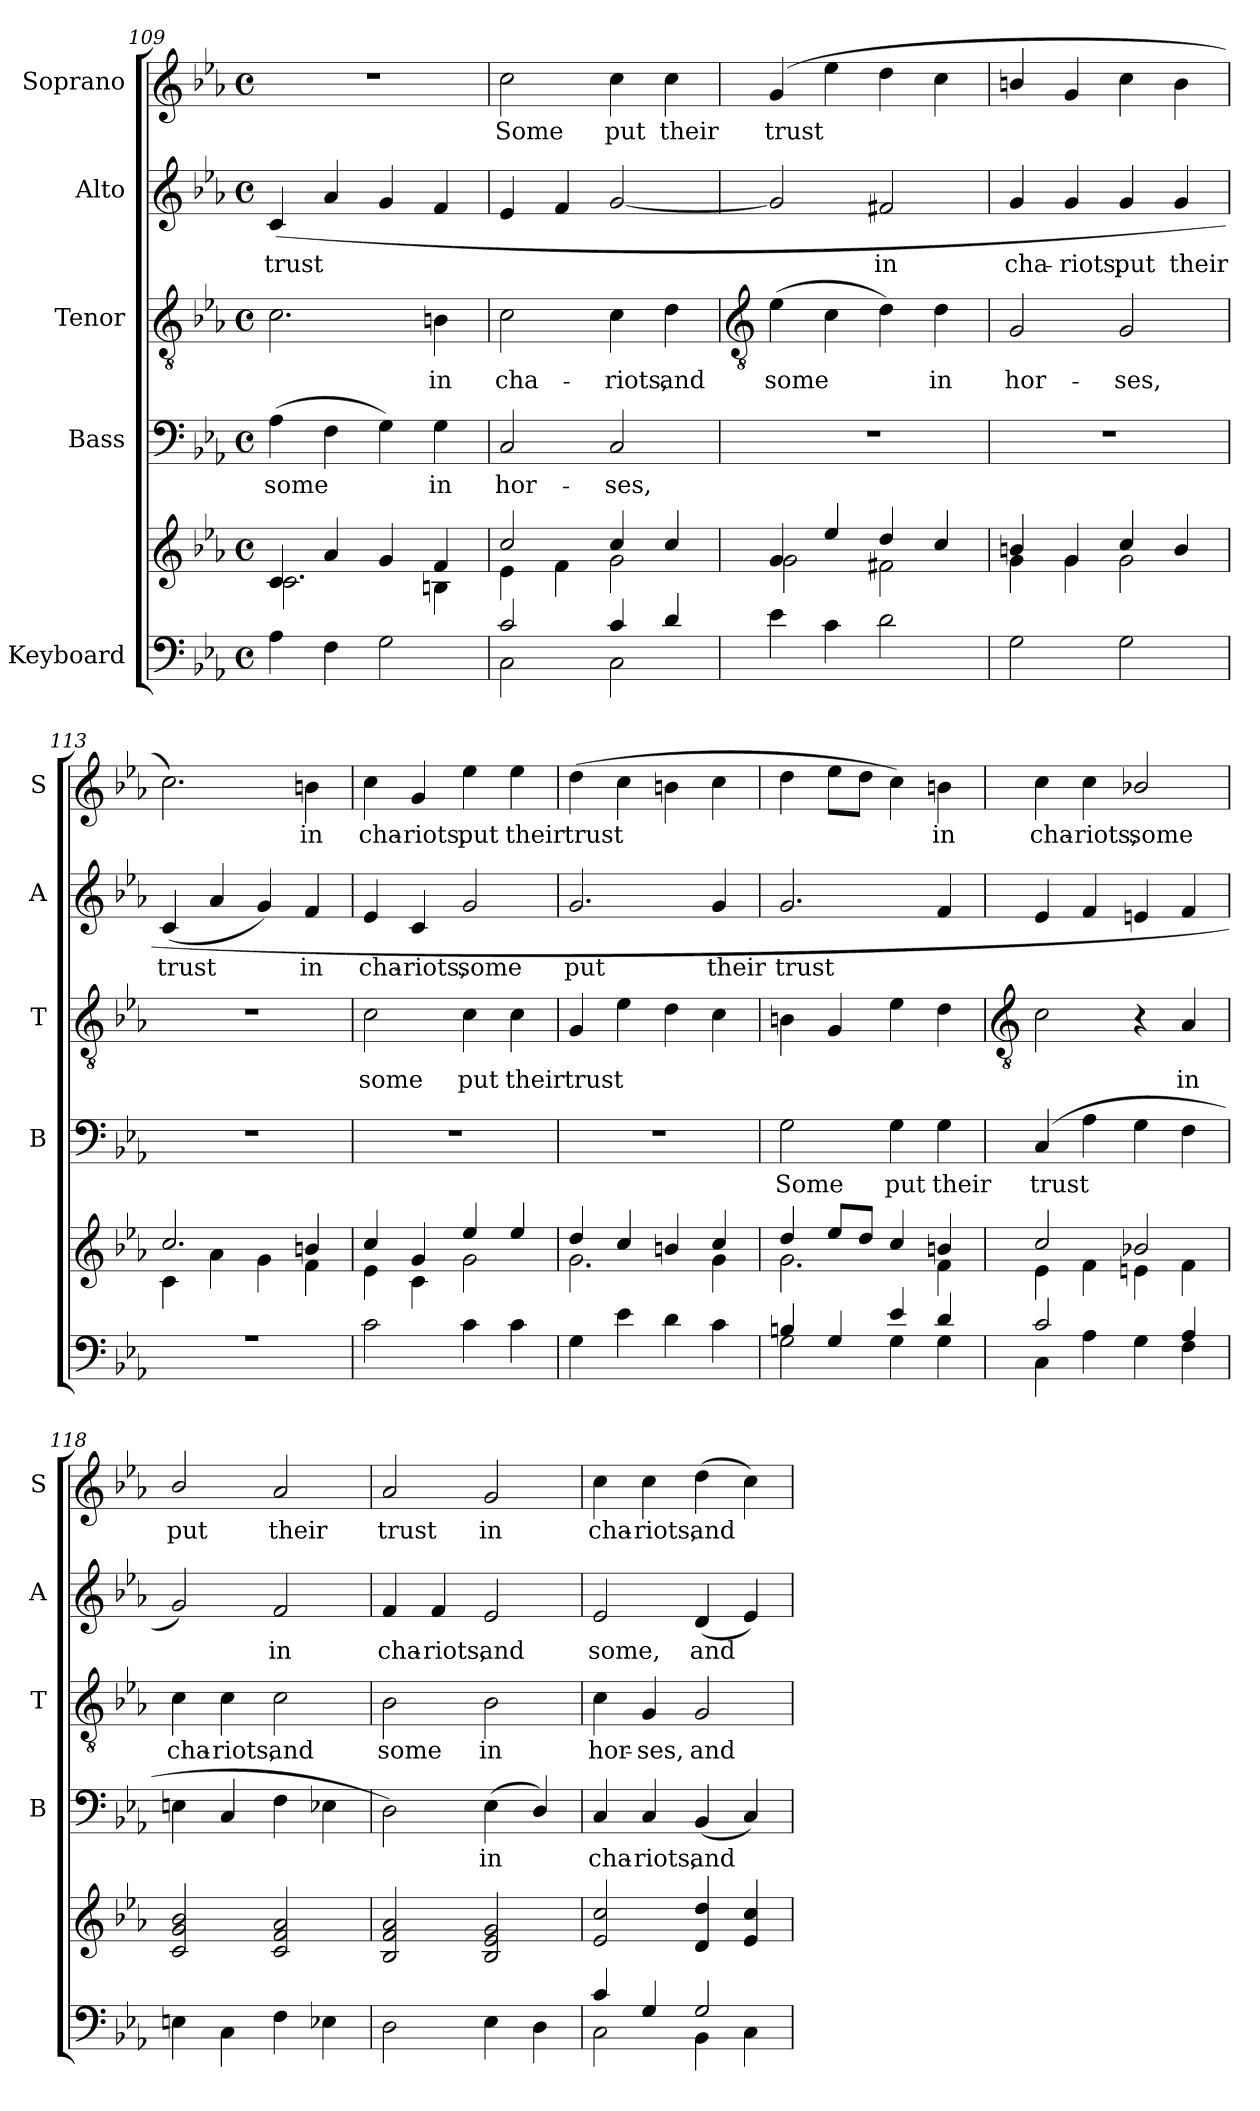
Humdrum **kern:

**kern	**kern	**kern	**text	**kern	**text	**kern	**text	**kern	**text
*part5	*part5	*part4	*part4	*part3	*part3	*part2	*part2	*part1	*part1
*staff6	*staff5	*staff4	*staff4	*staff3	*staff3	*staff2	*staff2	*staff1	*staff1
*I"Keyboard	*	*I"Bass	*	*I"Tenor	*	*I"Alto	*	*I"Soprano	*
*	*	*I'B	*	*I'T	*	*I'A	*	*I'S	*
*clefF4	*clefG2	*clefF4	*	*clefGv2	*	*clefG2	*	*clefG2	*
*k[b-e-a-]	*k[b-e-a-]	*k[b-e-a-]	*	*k[b-e-a-]	*	*k[b-e-a-]	*	*k[b-e-a-]	*
*E-:	*E-:	*E-:	*	*E-:	*	*E-:	*	*E-:	*
*M4/4	*M4/4	*M4/4	*	*M4/4	*	*M4/4	*	*M4/4	*
*met(c)	*met(c)	*met(c)	*	*met(c)	*	*met(c)	*	*met(c)	*
=109	=109	=109	=109	=109	=109	=109	=109	=109	=109
*^	*^	*	*	*	*	*	*	*	*
!	!	!	!	!	!LO:LY:b	!	!	!	!LO:LY:b	!	!
1ryy	4A-\	4c/	2.c\	(>4A-	some	2.c	.	(<4c	trust	1r	.
.	4F\	4a-/	.	4F	.	.	.	4a-	.	.	.
.	2G\	4g/	.	4G)	.	.	.	4g	.	.	.
!	!	!	!	!	!LO:LY:b	!	!LO:LY:b	!	!	!	!
.	.	4f/	4Bn\	4G	in	4Bn	in	4f	.	.	.
=110	=110	=110	=110	=110	=110	=110	=110	=110	=110	=110	=110
!	!	!	!	!	!LO:LY:b	!	!LO:LY:b	!	!	!	!LO:LY:b
2c/	2C\	2cc/	4e-\	2C	hor-	2c	cha-	4e-	.	2cc	Some
.	.	.	4f\	.	.	.	.	4f	.	.	.
!	!	!	!	!	!LO:LY:b	!	!LO:LY:b	!	!	!	!LO:LY:b
4c/	2C\	4cc/	2g\	2C	-ses,	4c	-riots,	[2g	.	4cc	put
!	!	!	!	!	!	!	!LO:LY:b	!	!	!	!LO:LY:b
4d/	.	4cc/	.	.	.	4d	and	.	.	4cc	their
!!LO:LB:g=z
=111	=111	=111	=111	=111	=111	=111	=111	=111	=111	=111	=111
*	*	*	*	*	*	*clefGv2	*	*	*	*	*
!	!	!	!	!	!	!	!LO:LY:b	!	!	!	!LO:LY:b
4e-\	1ryy	4g/	2g\	1r	.	(>4e-	some	2g]	.	(>4g	trust
4c\	.	4ee-/	.	.	.	4c	.	.	.	4ee-	.
!	!	!	!	!	!	!	!	!	!LO:LY:b	!	!
2d\	.	4dd/	2f#X\	.	.	4d)	.	2f#X	in	4dd	.
!	!	!	!	!	!	!	!LO:LY:b	!	!	!	!
.	.	4cc/	.	.	.	4d	in	.	.	4cc	.
=112	=112	=112	=112	=112	=112	=112	=112	=112	=112	=112	=112
!	!	!	!	!	!	!	!LO:LY:b	!	!LO:LY:b	!	!
2G\	1ryy	4bn/	4g\	1r	.	2G	hor-	4g	cha-	4bn/	.
!	!	!	!	!	!	!	!	!	!LO:LY:b	!	!
.	.	4g/	4g\	.	.	.	.	4g	-riots,	4g	.
!	!	!	!	!	!	!	!LO:LY:b	!	!LO:LY:b	!	!
2G\	.	4cc/	2g\	.	.	2G	-ses,	4g	put	4cc	.
!	!	!	!	!	!	!	!	!	!LO:LY:b	!	!
.	.	4b/	.	.	.	.	.	4g	their	4b	.
=113	=113	=113	=113	=113	=113	=113	=113	=113	=113	=113	=113
!	!	!	!	!	!	!	!	!	!LO:LY:b	!	!
1r	1ryy	2.cc/	4c\	1r	.	1r	.	(<4c	trust	2.cc)	.
.	.	.	4a-\	.	.	.	.	4a-	.	.	.
.	.	.	4g\	.	.	.	.	4g)	.	.	.
!	!	!	!	!	!	!	!	!	!LO:LY:b	!	!LO:LY:b
.	.	4bn/	4f\	.	.	.	.	4f	in	4bn	in
=114	=114	=114	=114	=114	=114	=114	=114	=114	=114	=114	=114
!	!	!	!	!	!	!	!LO:LY:b	!	!LO:LY:b	!	!LO:LY:b
2c\	1ryy	4cc/	4e-\	1r	.	2c	some	4e-	cha-	4cc	cha-
!	!	!	!	!	!	!	!	!	!LO:LY:b	!	!LO:LY:b
.	.	4g/	4c\	.	.	.	.	4c	-riots,	4g	-riots,
!	!	!	!	!	!	!	!LO:LY:b	!	!LO:LY:b	!	!LO:LY:b
4c\	.	4ee-/	2g\	.	.	4c	put	2g	some	4ee-	put
!	!	!	!	!	!	!	!LO:LY:b	!	!	!	!LO:LY:b
4c\	.	4ee-/	.	.	.	4c	their	.	.	4ee-	their
=115	=115	=115	=115	=115	=115	=115	=115	=115	=115	=115	=115
!	!	!	!	!	!	!	!LO:LY:b	!	!LO:LY:b	!	!LO:LY:b
4G\	1ryy	4dd/	2.g\	1r	.	4G	trust	2.g	put	(>4dd	trust
4e-\	.	4cc/	.	.	.	4e-	.	.	.	4cc	.
4d\	.	4bn/	.	.	.	4d	.	.	.	4bn	.
!	!	!	!	!	!	!	!	!	!LO:LY:b	!	!
4c\	.	4cc/	4g\	.	.	4c	.	4g	their	4cc	.
=116	=116	=116	=116	=116	=116	=116	=116	=116	=116	=116	=116
!	!	!	!	!	!LO:LY:b	!	!	!	!LO:LY:b	!	!
4Bn/	2G\	4dd/	2.g\	2G	Some	4Bn\	.	2.g	trust	4dd	.
4G/	.	8ee-/L	.	.	.	4G	.	.	.	8ee-L	.
.	.	8dd/J	.	.	.	.	.	.	.	8ddJ	.
!	!	!	!	!	!LO:LY:b	!	!	!	!	!	!
4e-/	4G\	4cc/	.	4G	put	4e-	.	.	.	4cc)	.
!	!	!	!	!	!LO:LY:b	!	!	!	!	!	!LO:LY:b
4d/	4G\	4bn/	4f\	4G	their	4d	.	4f	.	4bn	in
!!LO:LB:g=z
=117	=117	=117	=117	=117	=117	=117	=117	=117	=117	=117	=117
*	*	*	*	*	*	*clefGv2	*	*	*	*	*
!	!	!	!	!	!LO:LY:b	!	!	!	!	!	!LO:LY:b
2c/	4C\	2cc/	4e-\	(>4C	trust	2c	.	4e-	.	4cc	cha-
!	!	!	!	!	!	!	!	!	!	!	!LO:LY:b
.	4A-\	.	4f\	4A-	.	.	.	4f	.	4cc	-riots,
!	!	!	!	!	!	!	!	!	!	!	!LO:LY:b
4ryy	4G\	2b-X/	4en\	4G	.	4r	.	4en	.	2b-X/	some
!	!	!	!	!	!	!	!LO:LY:b	!	!	!	!
4A-/	4F\	.	4f\	4F	.	4A-	in	4f	.	.	.
=118	=118	=118	=118	=118	=118	=118	=118	=118	=118	=118	=118
!	!	!	!	!	!	!	!LO:LY:b	!	!	!	!LO:LY:b
1ryy	4En\	2c/ 2g/ 2b-/	1ryy	4En	.	4c	cha-	2g)	.	2b-/	put
!	!	!	!	!	!	!	!LO:LY:b	!	!	!	!
.	4C\	.	.	4C	.	4c	-riots,	.	.	.	.
!	!	!	!	!	!	!	!LO:LY:b	!	!LO:LY:b	!	!LO:LY:b
.	4F\	2c/ 2f/ 2a-/	.	4F	.	2c	and	2f	in	2a-	their
.	4E-X\	.	.	4E-X	.	.	.	.	.	.	.
=119	=119	=119	=119	=119	=119	=119	=119	=119	=119	=119	=119
!	!	!	!	!	!	!	!LO:LY:b	!	!LO:LY:b	!	!LO:LY:b
1ryy	2D\	2B-/ 2f/ 2a-/	1ryy	2D)	.	2B-	some	4f	cha-	2a-	trust
!	!	!	!	!	!	!	!	!	!LO:LY:b	!	!
.	.	.	.	.	.	.	.	4f	-riots,	.	.
!	!	!	!	!	!LO:LY:b	!	!LO:LY:b	!	!LO:LY:b	!	!LO:LY:b
.	4E-\	2B-/ 2e-/ 2g/	.	(<4E-	in	2B-	in	2e-	and	2g	in
.	4D\	.	.	4D/)	.	.	.	.	.	.	.
=120	=120	=120	=120	=120	=120	=120	=120	=120	=120	=120	=120
!	!	!	!	!	!LO:LY:b	!	!LO:LY:b	!	!LO:LY:b	!	!LO:LY:b
4c/	2C\	2e-/ 2cc/	1ryy	4C	cha-	4c	hor-	2e-	some,	4cc	cha-
!	!	!	!	!	!LO:LY:b	!	!LO:LY:b	!	!	!	!LO:LY:b
4G/	.	.	.	4C	-riots,	4G	-ses,	.	.	4cc	-riots,
!	!	!	!	!	!LO:LY:b	!	!LO:LY:b	!	!LO:LY:b	!	!LO:LY:b
2G/	4BB-\	4d/ 4dd/	.	(<4BB-	and	2G	and	(<4d	and	(>4dd	and
.	4C\	4e-/ 4cc/	.	4C)	.	.	.	4e-)	.	4cc)	.
*v	*v	*	*	*	*	*	*	*	*	*	*
*	*v	*v	*	*	*	*	*	*	*	*
=	=	=	=	=	=	=	=	=	=
*-	*-	*-	*-	*-	*-	*-	*-	*-	*-
